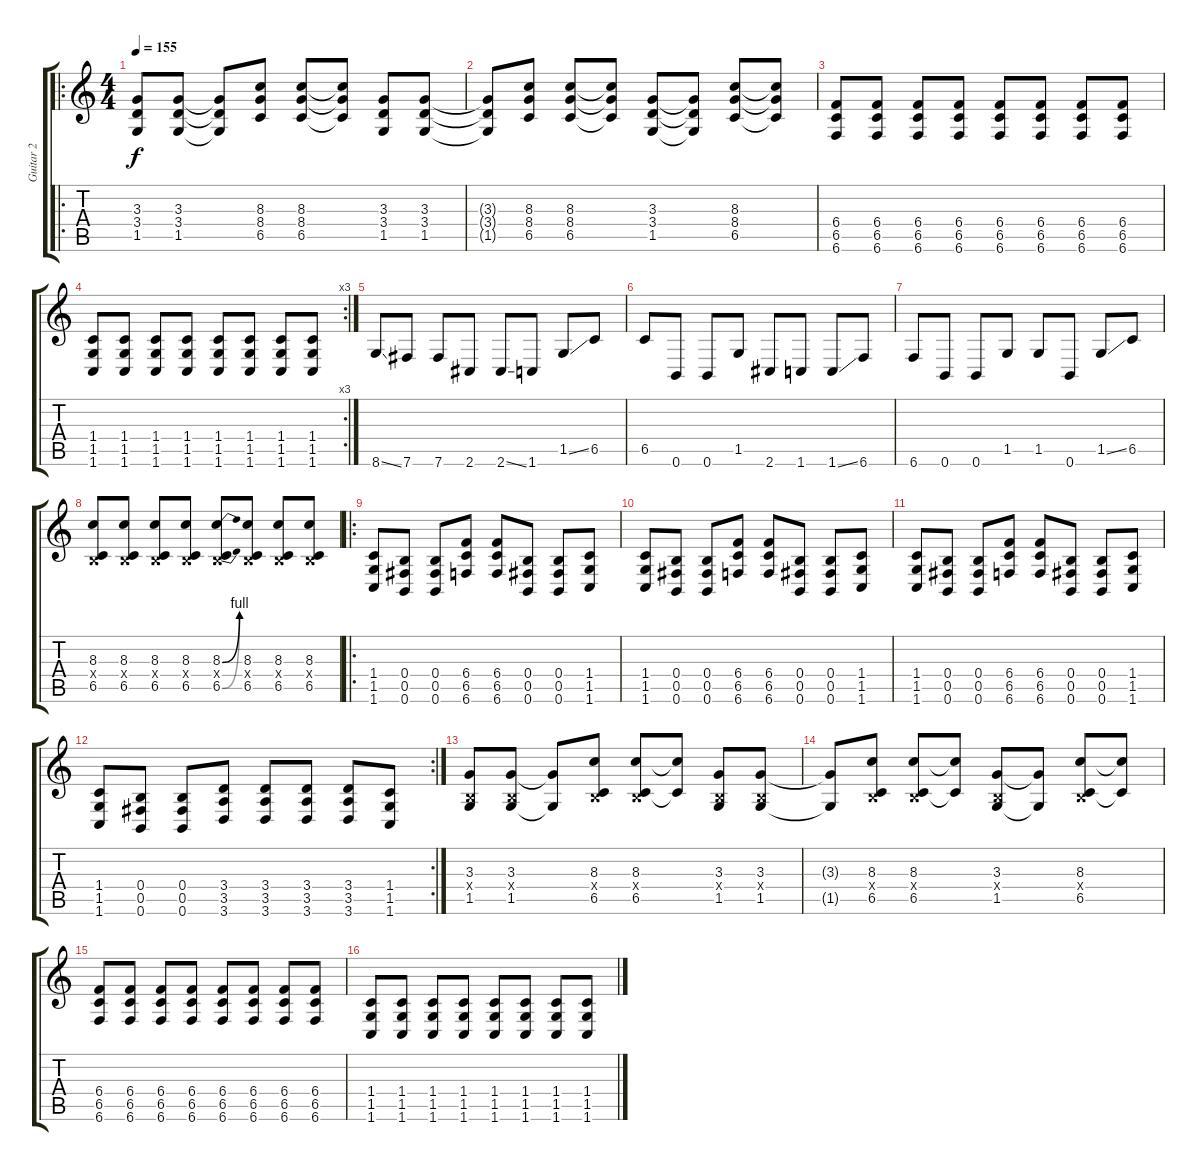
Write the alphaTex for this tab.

\track ("Guitar 2" "Guitar 2") {instrument distortionguitar}
\staff {score tabs}
\tuning (Db4 Ab3 E3 B2 Gb2 B1) {hide}
\ro
\ts (4 4)
\tempo 155
\clef g2
\ks c
(3.3 3.4 1.5).8{dy f} (3.3 3.4 1.5).8 (3.3{t} 3.4{t} 1.5{t}).8 (8.3 8.4 6.5).8 (8.3 8.4 6.5).8 (8.3{t} 8.4{t} 6.5{t}).8 (3.3 3.4 1.5).8 (3.3 3.4 1.5).8 |
(3.3{t} 3.4{t} 1.5{t}).8 (8.3 8.4 6.5).8 (8.3 8.4 6.5).8 (8.3{t} 8.4{t} 6.5{t}).8 (3.3 3.4 1.5).8 (3.3{t} 3.4{t} 1.5{t}).8 (8.3 8.4 6.5).8 (8.3{t} 8.4{t} 6.5{t}).8 |
(6.4 6.5 6.6).8 (6.4 6.5 6.6).8 (6.4 6.5 6.6).8 (6.4 6.5 6.6).8 (6.4 6.5 6.6).8 (6.4 6.5 6.6).8 (6.4 6.5 6.6).8 (6.4 6.5 6.6).8 |
\rc 3
(1.4 1.5 1.6).8 (1.4 1.5 1.6).8 (1.4 1.5 1.6).8 (1.4 1.5 1.6).8 (1.4 1.5 1.6).8 (1.4 1.5 1.6).8 (1.4 1.5 1.6).8 (1.4 1.5 1.6).8 |
8.6{ss}.8 7.6.8 7.6.8 2.6.8 2.6{ss}.8 1.6.8 1.5{ss}.8 6.5.8 |
6.5.8 0.6.8 0.6.8 1.5.8 2.6.8 1.6.8 1.6{ss}.8 6.6.8 |
6.6.8 0.6.8 0.6.8 1.5.8 1.5.8 0.6.8 1.5{ss}.8 6.5.8 |
(8.3 0.4{x} 6.5).8 (8.3 0.4{x} 6.5).8 (8.3 0.4{x} 6.5).8 (8.3 0.4{x} 6.5).8 (8.3{be (bend 0 0 60 4)} 0.4{x} 6.5{be (bend 0 0 60 4)}).8 (8.3 0.4{x} 6.5).8 (8.3 0.4{x} 6.5).8 (8.3 0.4{x} 6.5).8 |
\ro
(1.4 1.5 1.6).8 (0.4 0.5 0.6).8 (0.4 0.5 0.6).8 (6.4 6.5 6.6).8 (6.4 6.5 6.6).8 (0.4 0.5 0.6).8 (0.4 0.5 0.6).8 (1.4 1.5 1.6).8 |
(1.4 1.5 1.6).8 (0.4 0.5 0.6).8 (0.4 0.5 0.6).8 (6.4 6.5 6.6).8 (6.4 6.5 6.6).8 (0.4 0.5 0.6).8 (0.4 0.5 0.6).8 (1.4 1.5 1.6).8 |
(1.4 1.5 1.6).8 (0.4 0.5 0.6).8 (0.4 0.5 0.6).8 (6.4 6.5 6.6).8 (6.4 6.5 6.6).8 (0.4 0.5 0.6).8 (0.4 0.5 0.6).8 (1.4 1.5 1.6).8 |
\rc 2
(1.4 1.5 1.6).8 (0.4 0.5 0.6).8 (0.4 0.5 0.6).8 (3.4 3.5 3.6).8 (3.4 3.5 3.6).8 (3.4 3.5 3.6).8 (3.4 3.5 3.6).8 (1.4 1.5 1.6).8 |
(3.3 0.4{x} 1.5).8 (3.3 0.4{x} 1.5).8 (3.3{t} 1.5{t}).8 (8.3 0.4{x} 6.5).8 (8.3 0.4{x} 6.5).8 (8.3{t} 6.5{t}).8 (3.3 0.4{x} 1.5).8 (3.3 0.4{x} 1.5).8 |
(3.3{t} 1.5{t}).8 (8.3 0.4{x} 6.5).8 (8.3 0.4{x} 6.5).8 (8.3{t} 6.5{t}).8 (3.3 0.4{x} 1.5).8 (3.3{t} 1.5{t}).8 (8.3 0.4{x} 6.5).8 (8.3{t} 6.5{t}).8 |
(6.4 6.5 6.6).8 (6.4 6.5 6.6).8 (6.4 6.5 6.6).8 (6.4 6.5 6.6).8 (6.4 6.5 6.6).8 (6.4 6.5 6.6).8 (6.4 6.5 6.6).8 (6.4 6.5 6.6).8 |
(1.4 1.5 1.6).8 (1.4 1.5 1.6).8 (1.4 1.5 1.6).8 (1.4 1.5 1.6).8 (1.4 1.5 1.6).8 (1.4 1.5 1.6).8 (1.4 1.5 1.6).8 (1.4 1.5 1.6).8
